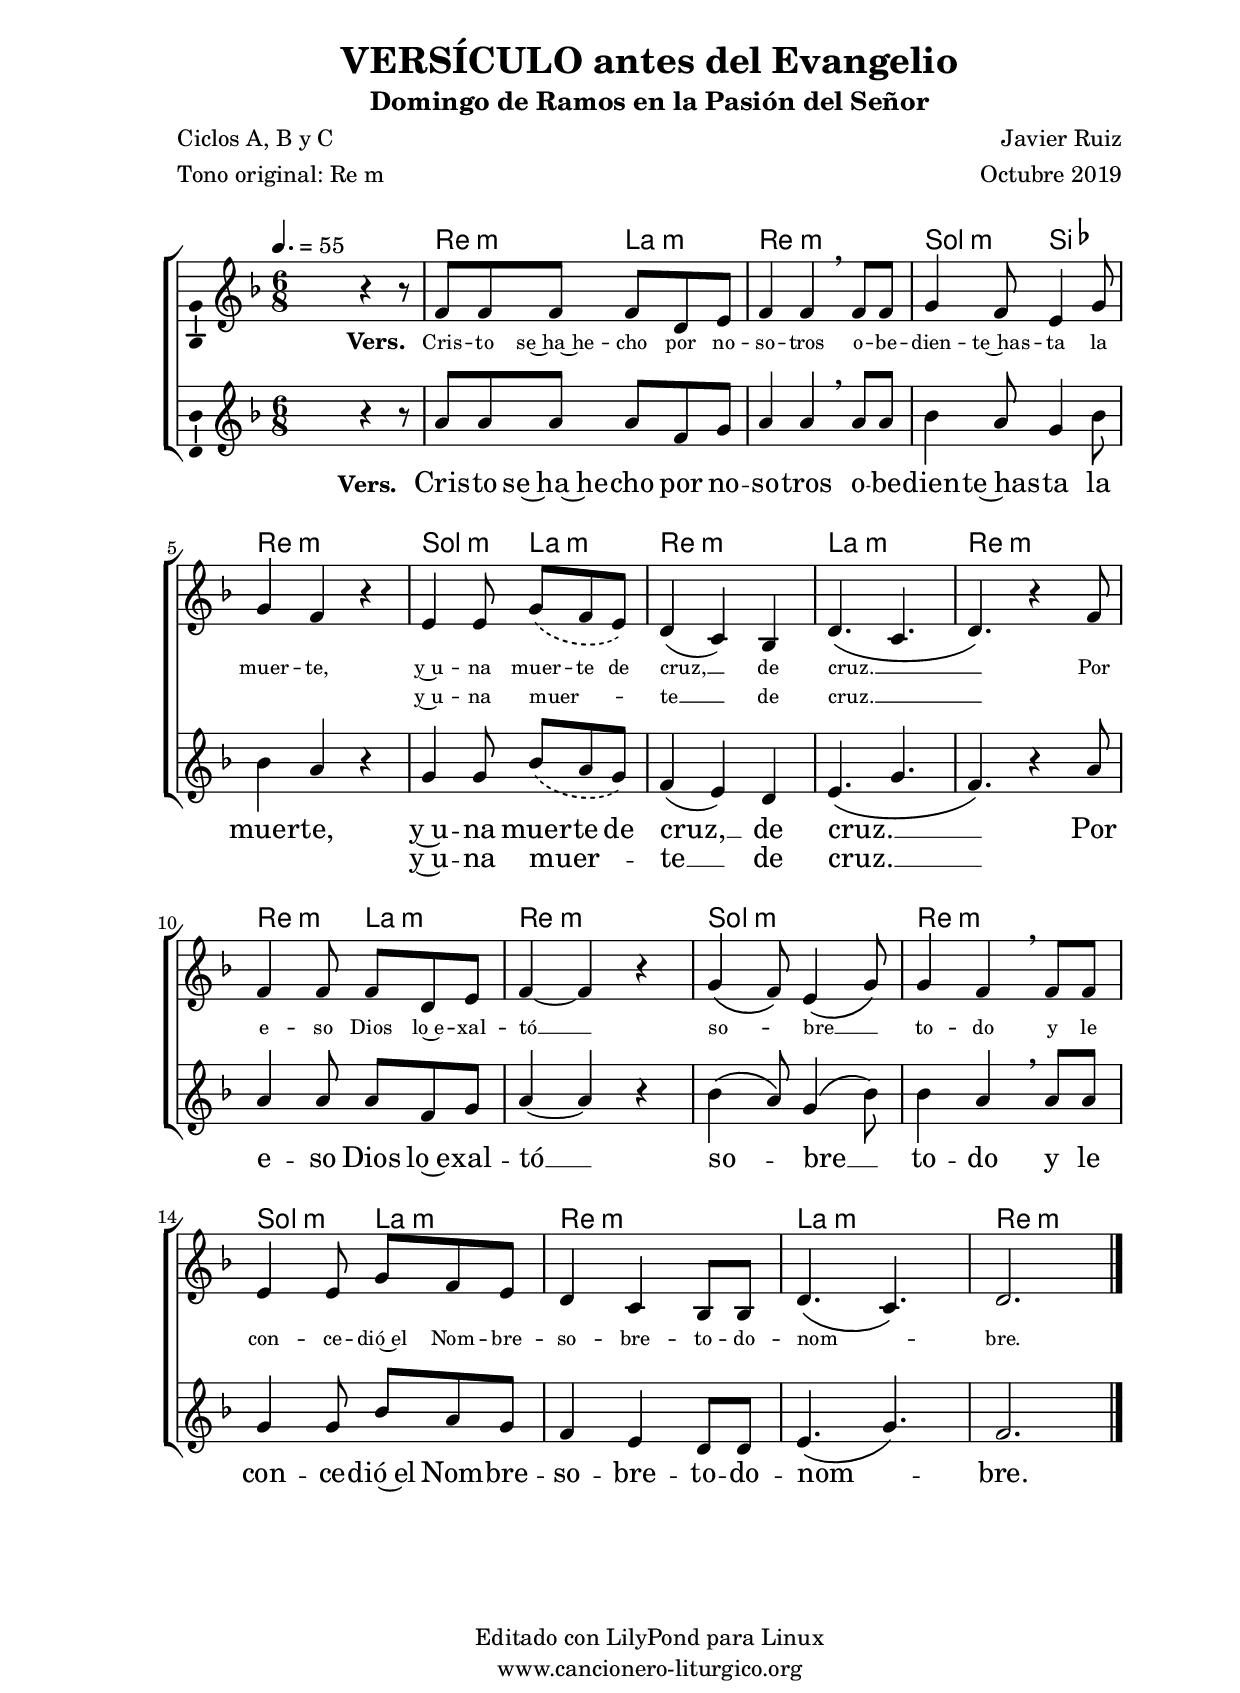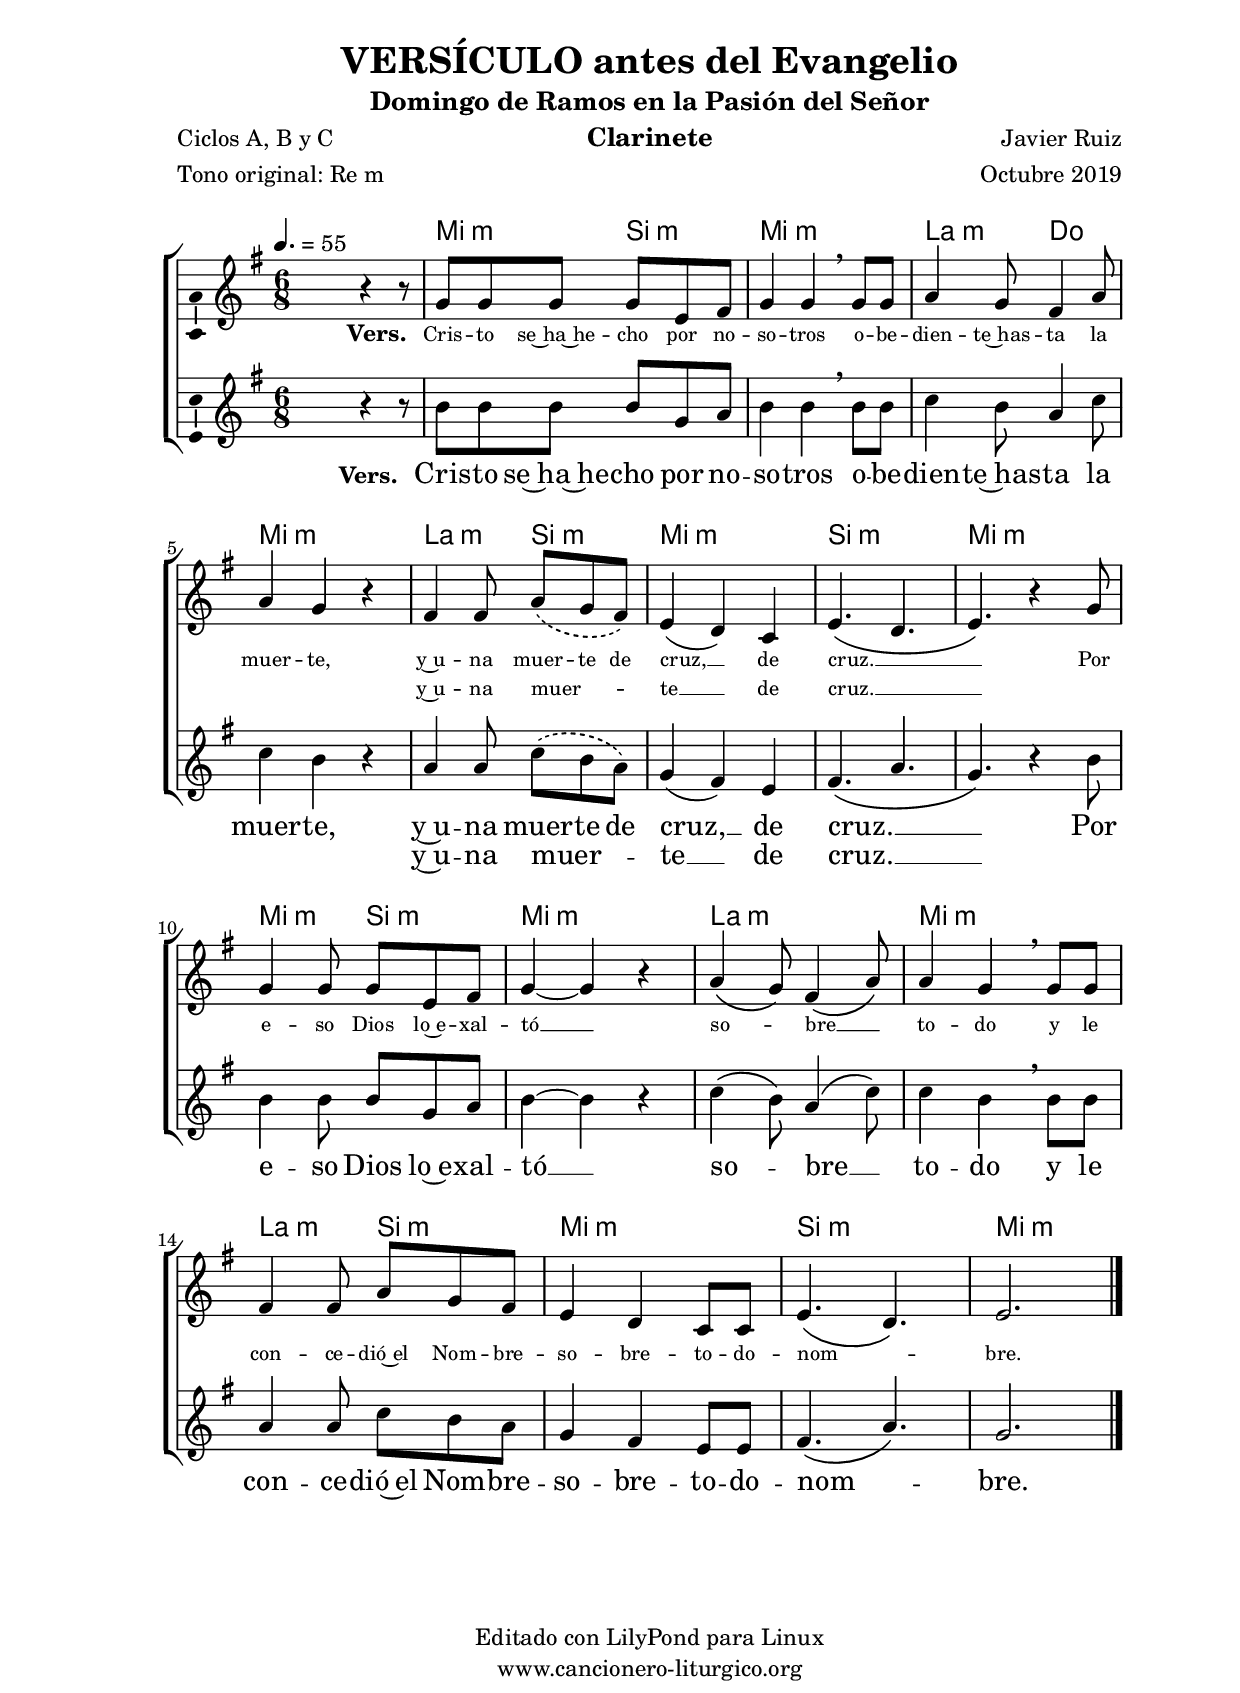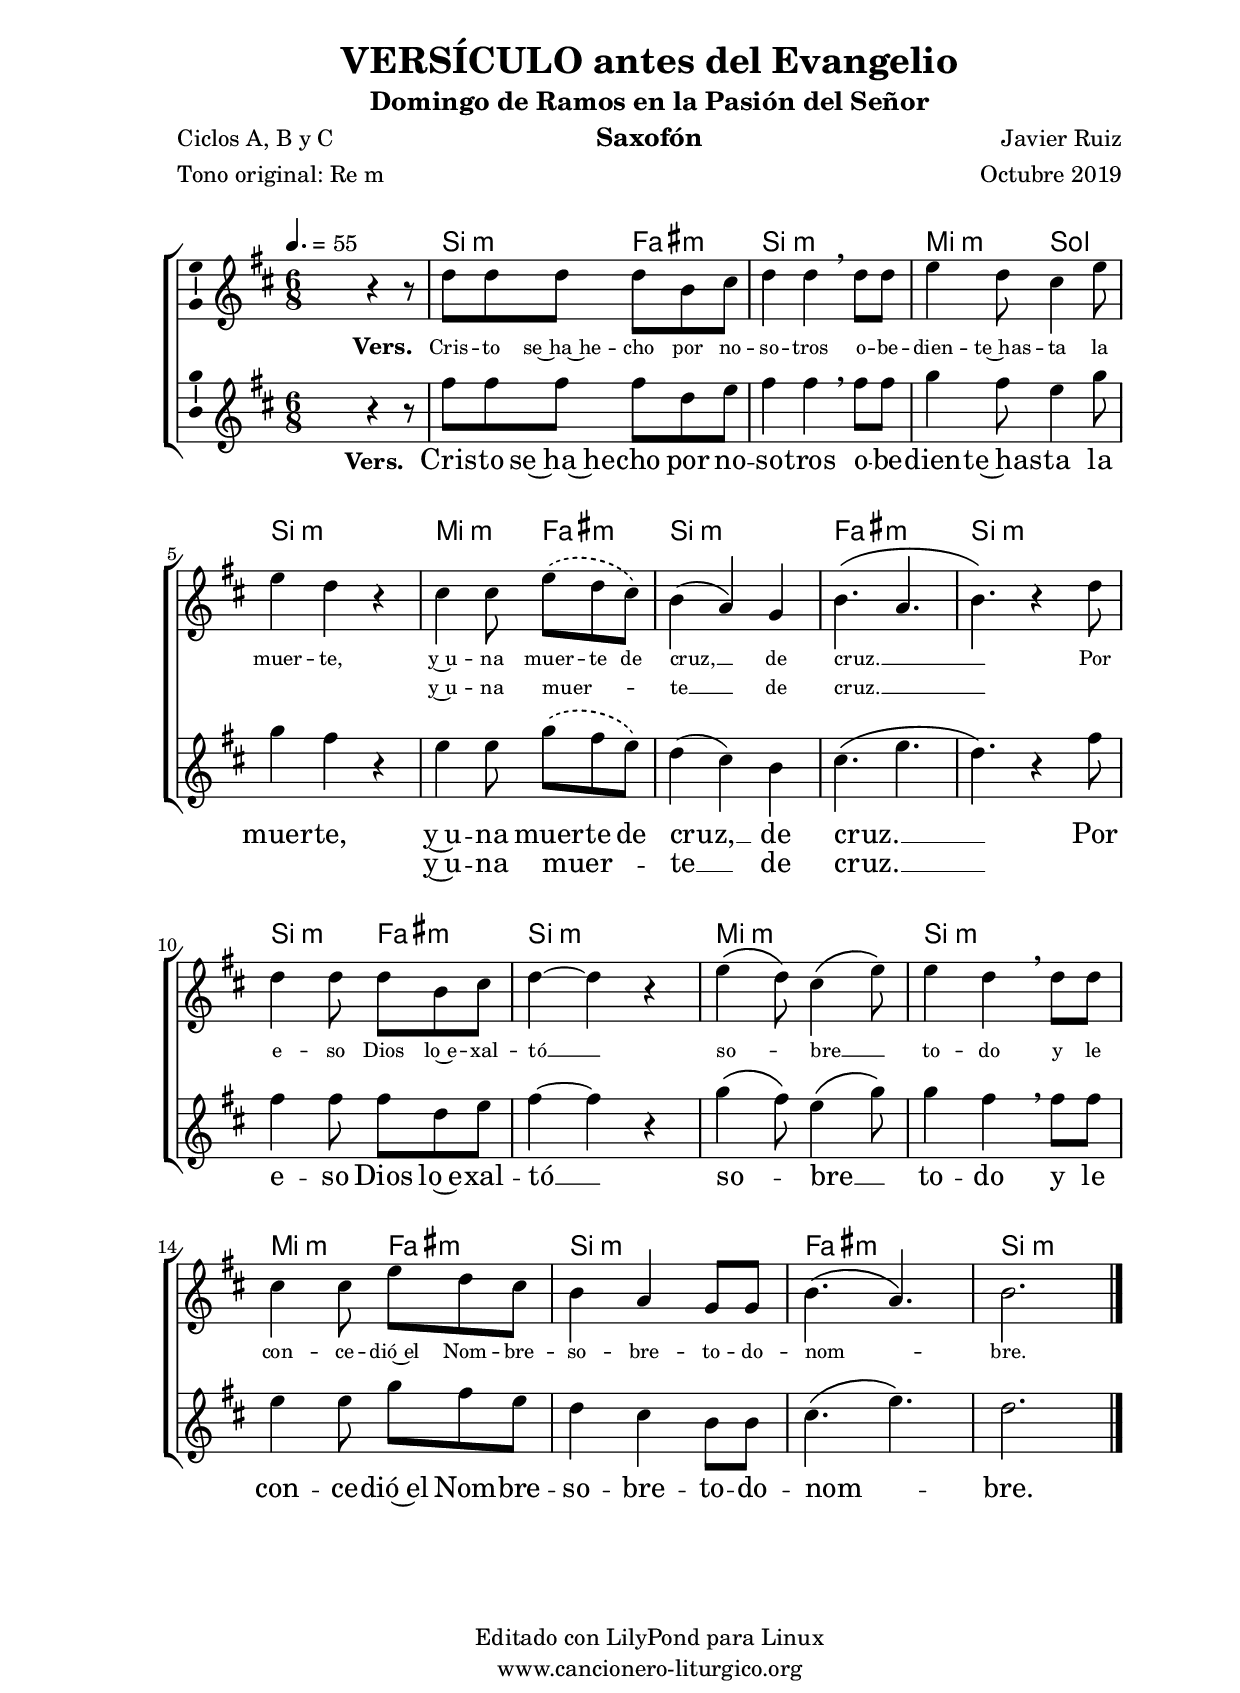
%
%para convertir .midi en .wav:
%timidity filename.midi -Ow -o finename.wav
%
%
%Para convertir de .wav a .mp3:
%lame -h -m j filename.wav
%
%
%para escuchar el midi:
%timidity nombrefichero.midi
%


%versión de lilypond para la que se ha escrito esta partitura:
\version "2.16.0"

	%Tamaño papel
	#(set-default-paper-size "a4")
	%Tamaño partitura
	#(set-global-staff-size 20)
	%No responde al pulsar sobre una nota
	#(ly:set-option 'point-and-click #f)

%parámetros del encabezamiento:
\header {
	title = "VERSÍCULO antes del Evangelio"
	subtitle = "Domingo de Ramos en la Pasión del Señor"
	composer = "Javier Ruiz"
	poet = "Ciclos A, B y C"
	meter = "Tono original: Re m"
	arranger = "Octubre 2019"
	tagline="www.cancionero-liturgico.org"
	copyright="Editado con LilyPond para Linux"
	tiempo = "Cuaresma"
	usos = "Aclamación"
	letra = "Cristo se ha hecho por nosotros obediente hasta la muerte, y una muerte de cruz, de cruz. Por eso Dios lo exaltó sobre todo y le concedió el Nombresobretodonombre."
	}

%parámetros asociados al papel:
\paper  {
	oddHeaderMarkup = \markup {\fill-line { \on-the-fly #not-first-page \fromproperty #'header:title \on-the-fly #not-first-page \fromproperty #'header:composer }}
	evenHeaderMarkup = \markup {\fill-line { \fromproperty #'header:composer \fromproperty #'header:title }}
	#(set-paper-size "a4")
	print-page-number = ##f
	first-page-number = 1
	print-first-page-number = ##f
%	head-separation = 3.0 \cm
	top-margin = 1.5 \cm
%	top-margin = 2.0 \cm
%%%	bottom-margin = 0.5\cm
	bottom-margin = 0.2\cm
	left-margin = 3.0 \cm
	line-width = 16.0 \cm 
	indent = 0\mm
	interscoreline = 2.\mm
	between-system-space = 15\mm
%	para que las partituras no llenen la hoja:
	ragged-bottom = ##t
%	idem para la última hoja:
	ragged-last-bottom = ##f
%	para que las partituras llenen el ancho del papel:
	ragged-last = ##f
	after-title-space = 2.5 \cm
%page-count=2
system-count=4

	%Flexible Vertical Spacing
%	markup-markup-spacing =
%	#'((basic-distance . 15) (minimum-distance . 15) (padding . 3))
	markup-system-spacing =
	#'((basic-distance . 15) (minimum-distance . 15) (padding . 3))
	system-system-spacing =
	#'((basic-distance . 15) (minimum-distance . 15) (padding . 3))
	score-system-spacing =
	#'((basic-distance . 15) (minimum-distance . 15) (padding . 5))
%	top-system-spacing = % header
%	#'((basic-distance . 8) (minimum-distance . 0) (padding . 0))
%	top-markup-spacing =
%	#'((basic-distance . 20) (minimum-distance . 20) (padding . 0))
	last-bottom-spacing = % footer
	#'((basic-distance . 5) (minimum-distance . 5) (padding . 0))
%	score-markup-spacing =
%	#'((basic-distance . 16) (minimum-distance . 13) (padding . 0))

	}


%parámetros que afectan a toda la partitura:
global =  {
	%clave de sol (G):
	\clef G
	%armadura:
%	\transpose ees f
	\key d \minor
	\tempo 4.=55
	\set Score.tempoHideNote = ##f
	}


acordes = {
	\italianChords
	\chordmode {
%	\transpose ees f
{

s2.
d4.:m a:m d2.:m g4.:m bes d2.:m g4.:m a:m d2.:m a2.:m d2.:m

d4.:m a:m d2.:m g:m d:m g4.:m a:m d2.:m a2.:m d2.:m

	}
	}
}


melodiatrompeta = 
%	\transpose ees f
{

	\relative c''{
	\time 6/8

s4. r4.
r2.
f4 a g8 f
e4. g
f2.
r2.
d4 f e8 d
c4. e
f2.

%\bar "||"
\break

r2.
f4 a g8 f
e4. g
f2.
r2.
d4 f e8 d
c4. e
f2.

}
	\bar "|."
	}


melodiatres = 
%	\transpose ees f
{

	\relative c''{
	\time 6/8

s4 s8 r4 r8
f,8 f f f d e
f4 f \breathe f8 f
g4 f8 e4 g8
g4 f r4
e4 e8 \phrasingSlurDashed g \(f e\)
d4 (c) bes \phrasingSlurSolid
d4. \(c
d4.\) r4 f8

%\bar "||"
\break

f4 f8 f d e
f4~f r4
g4 \(f8\) e4 \(g8\)
g4 f \breathe f8 f
e4 e8 g f e
d4 c bes8 bes
d4. \(c\)
d2.

}

	\bar "|."
	}


melodiabajo = 
%	\transpose ees f
{

	%clave de fa (F):
	\clef F

	\relative c{
	\time 6/8

s4. r4 r8
d4 d8 a'4 a8
d,4 d e8 d
g4 g8 g f e
f4 e d
bes4 bes8 c4 c8
d4 d g8 f
e4 f8 g f e
d2.

%\bar "||"
\break

d4 d8 a'4 a8
d,4 d e8 d
g4 g8 g f e
f4 e d
bes4 bes8 c4 c8
d4 d g8 f
e4 f8 g f e
d2.

}
	\bar "|."
	}


melodia = 
%	\transpose ees f
{

	\relative c'{
	\time 6/8

s4 s8 r4 r8
a'8 a a a f g
a4 a \breathe a8 a
bes4 a8 g4 bes8
bes4 a r4
g4 g8 \phrasingSlurDashed bes \(a g\)
f4 (e) d \phrasingSlurSolid
e4. \(g
f4.\) r4 a8

%\bar "||"
\break

a4 a8 a f g
a4~a r4
bes4 \(a8\) g4 \(bes8\)
bes4 a \breathe a8 a
g4 g8 bes a g
f4 e d8 d
e4. \(g\)
f2.

}
	\bar "|."
	}


texto = \lyricmode {
\set stanza =#"Vers. " Cris -- to se~ha~he -- cho por no -- so -- tros
o -- be -- dien -- te~has -- ta la muer -- te,
y~u -- na muer -- te de cruz, __ de cruz. __ _ _

Por e -- so Dios lo~e -- xal -- tó __ so -- _ bre __ _ to -- do
y le con -- ce -- dió~el Nom -- bre -- so -- bre -- to -- do -- nom -- _ bre.

	}

textodos = \lyricmode {
\skip1 \skip1 \skip1 \skip1 \skip1 \skip1 \skip1 \skip1
\skip1 \skip1 \skip1 \skip1 \skip1 \skip1 \skip1 \skip1
y~u -- na muer -- _ _ te __ de cruz. __ _ _

	}

textotres = \lyricmode {
\override LyricText #'font-size = #-1
\set stanza =#"Vers. " Cris -- to se~ha~he -- cho por no -- so -- tros
o -- be -- dien -- te~has -- ta la muer -- te,
y~u -- na muer -- te de cruz, __ de cruz. __ _ _

Por e -- so Dios lo~e -- xal -- tó __ so -- _ bre __ _ to -- do
y le con -- ce -- dió~el Nom -- bre -- so -- bre -- to -- do -- nom -- _ bre.

	}

textocuatro = \lyricmode {
\override LyricText #'font-size = #-1
\skip1 \skip1 \skip1 \skip1 \skip1 \skip1 \skip1 \skip1
\skip1 \skip1 \skip1 \skip1 \skip1 \skip1 \skip1 \skip1
y~u -- na muer -- _ _ te __ de cruz. __ _ _

	}


acordesStaff = \context ChordNames = acordesStaff <<
	\set Staff.midiInstrument = #"choir aahs"
	\set Staff.midiMinimumVolume = #0.3
	\set Staff.midiMaximumVolume = #0.5
	\set chordChanges = ##f
	\acordes
	>>

voztrompetaStaff = \context Voice = voztrompetaStaff
<<
	\override Staff.StaffSymbol #'staff-space = #(magstep -0.35)
	\set Staff.midiInstrument = #"trumpet"
	\set Staff.midiMinimumVolume = #0.4
	\set Staff.midiMaximumVolume = #0.6
	\global
	\melodiatrompeta
	>>

voztresStaff = \context Voice = voztresStaff
\with {\consists "Ambitus_engraver"}
<<
%	\override Staff.StaffSymbol #'staff-space = #(magstep -0.35)
	\set Staff.midiInstrument = #"violin"
	\set Staff.midiMinimumVolume = #0.6
	\set Staff.midiMaximumVolume = #0.8
	\global
	\relative c' \melodiatres
	>>

vozStaff = \context Voice = vozStaff
\with {\consists "Ambitus_engraver"}
<<
%	\set Staff.instrumentName = ""
%	\set Staff.shortInstrumentName = ""
%	\set Staff.midiInstrument = #"clarinet"
%	\set Staff.midiInstrument = #"cello"
	\set Staff.midiInstrument = #"flute"
%	\set Staff.midiInstrument = #"electric guitar (jazz)"
%	\set Staff.midiInstrument = #"english horn"
%	\set Staff.midiInstrument = #"violin"
%	\set Staff.midiInstrument = #"glockenspiel"
	\set Staff.midiMinimumVolume = #0.8
	\set Staff.midiMaximumVolume = #1.0
	\global
	\melodia
	>>

vozbajoStaff = \context Voice = vozbajoStaff
<<
	\override Staff.StaffSymbol #'staff-space = #(magstep -0.35)
	\set Staff.midiInstrument = #"english horn"
	\set Staff.midiMinimumVolume = #0.6
	\set Staff.midiMaximumVolume = #0.8
	\global
	\melodiabajo
	>>

textoStaff = \context Lyrics = textoStaff <<
	\lyricsto vozStaff \texto
	>>

textodosStaff = \context Lyrics = textodosStaff <<
	\lyricsto vozStaff \textodos
	>>

textotresStaff = \context Lyrics = textotresStaff <<
	\lyricsto voztresStaff \textotres
	>>

textocuatroStaff = \context Lyrics = textocuatroStaff <<
	\lyricsto voztresStaff \textocuatro
	>>


\book {
	\score {
		<<
		\context ChoirStaff {
%			\override StaffGroup.SystemStartBracket #'collapse-height = #1
%			\override Score.SystemStartBar #'collapse-height = #1
			<<
			\acordesStaff
%			\voztrompetaStaff
			\voztresStaff
			\textotresStaff
			\textocuatroStaff
			\vozStaff
			\textoStaff
			\textodosStaff
%			\vozbajoStaff
			>>
			}
		>>
		\layout {
	    		\context {
				\Lyrics
				\override LyricText #'font-size = #2
				}
	   		 \context {
				\Score
				\override StaffSymbol #'staff-space = #(magstep +3)
				}
			}
		}
	\score {
		\unfoldRepeats
		<<
		\context ChoirStaff {
			<<
			\acordesStaff
			\voztrompetaStaff
			\voztresStaff
			\vozStaff
			\vozbajoStaff
			>>
			}
		>>
		\midi {
	  		\context {
	  			\Score
				tempoWholesPerMinute = #(ly:make-moment 70 4)
				}
			}
		}
	}

%Partitura para clarinete
#(define output-suffix "C")
\book {
	\header{
		instrument = "Clarinete"
		}
	\score {
		<<
		\context ChoirStaff {
%			\override StaffGroup.SystemStartBracket #'collapse-height = #1
%			\override Score.SystemStartBar #'collapse-height = #1
\transpose c d
			<<
			\acordesStaff
%			\voztrompetaStaff
			\voztresStaff
			\textotresStaff
			\textocuatroStaff
			\vozStaff
			\textoStaff
			\textodosStaff
%			\vozbajoStaff
			>>
			}
		>>
		\layout {
	    		\context {
				\Lyrics
				\override LyricText #'font-size = #2
				}
	   		 \context {
				\Score
				\override StaffSymbol #'staff-space = #(magstep +3)
				}
			}
		}
	}

%Partitura para saxofón
#(define output-suffix "S")
\book {
	\header{
		instrument = "Saxofón"
		}
	\score {
		<<
		\context ChoirStaff {
%			\override StaffGroup.SystemStartBracket #'collapse-height = #1
%			\override Score.SystemStartBar #'collapse-height = #1
\transpose c a
			<<
			\acordesStaff
%			\voztrompetaStaff
			\voztresStaff
			\textotresStaff
			\textocuatroStaff
			\vozStaff
			\textoStaff
			\textodosStaff
%			\vozbajoStaff
			>>
			}
		>>
		\layout {
	    		\context {
				\Lyrics
				\override LyricText #'font-size = #2
				}
	   		 \context {
				\Score
				\override StaffSymbol #'staff-space = #(magstep +3)
				}
			}
		}
	}


